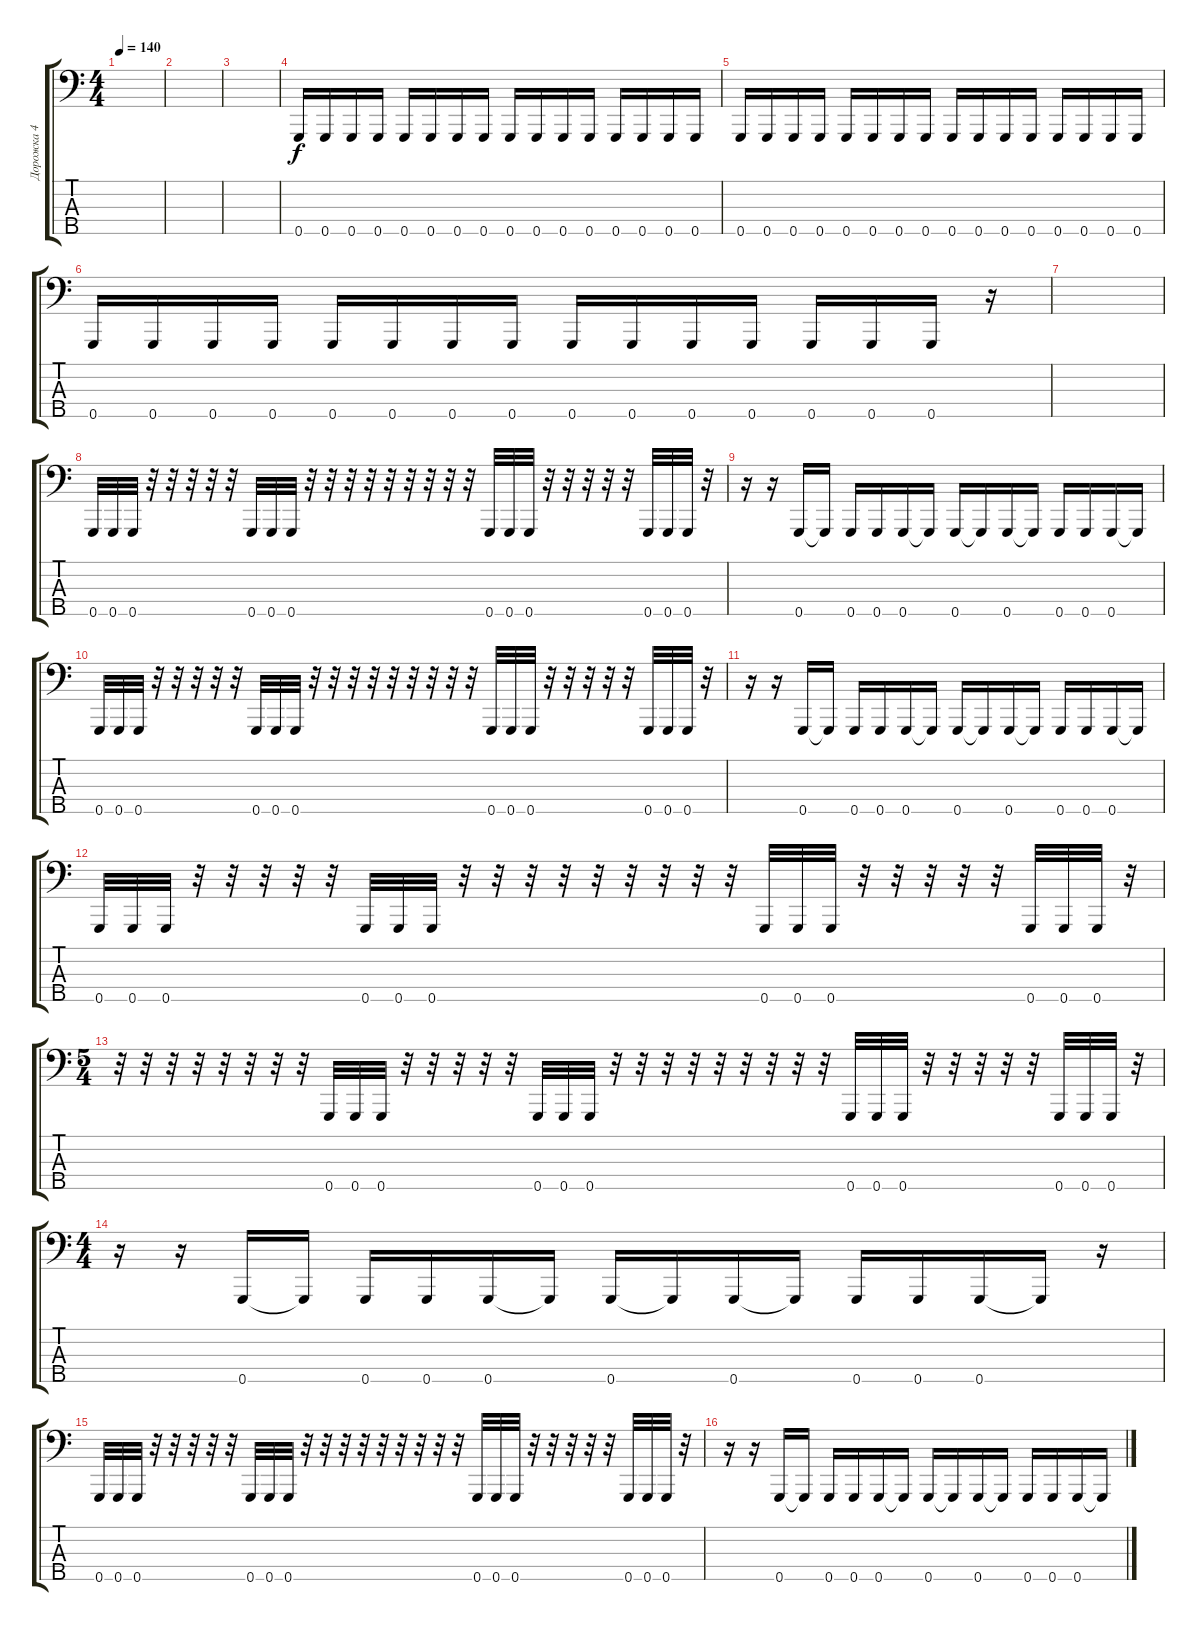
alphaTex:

\track ("Дорожка 4" "Дорожка 4") {instrument electricbassfinger}
\staff {score tabs}
\tuning (Ab2 Eb2 Bb1 F1 G0) {hide}
\ts (4 4)
\tempo 140
\clef f4
\ks c
|
|
|
0.5.16 0.5.16 0.5.16 0.5.16 0.5.16 0.5.16 0.5.16 0.5.16 0.5.16 0.5.16 0.5.16 0.5.16 0.5.16 0.5.16 0.5.16 0.5.16 |
0.5.16 0.5.16 0.5.16 0.5.16 0.5.16 0.5.16 0.5.16 0.5.16 0.5.16 0.5.16 0.5.16 0.5.16 0.5.16 0.5.16 0.5.16 0.5.16 |
0.5.16 0.5.16 0.5.16 0.5.16 0.5.16 0.5.16 0.5.16 0.5.16 0.5.16 0.5.16 0.5.16 0.5.16 0.5.16 0.5.16 0.5.16 r.16 |
|
0.5.32 0.5.32 0.5.32 r.32 r.32 r.32 r.32 r.32 0.5.32 0.5.32 0.5.32 r.32 r.32 r.32 r.32 r.32 r.32 r.32 r.32 r.32 0.5.32 0.5.32 0.5.32 r.32 r.32 r.32 r.32 r.32 0.5.32 0.5.32 0.5.32 r.32 |
r.16 r.16 0.5.16 0.5{t}.16 0.5.16 0.5.16 0.5.16 0.5{t}.16 0.5.16 0.5{t}.16 0.5.16 0.5{t}.16 0.5.16 0.5.16 0.5.16 0.5{t}.16 |
0.5.32 0.5.32 0.5.32 r.32 r.32 r.32 r.32 r.32 0.5.32 0.5.32 0.5.32 r.32 r.32 r.32 r.32 r.32 r.32 r.32 r.32 r.32 0.5.32 0.5.32 0.5.32 r.32 r.32 r.32 r.32 r.32 0.5.32 0.5.32 0.5.32 r.32 |
r.16 r.16 0.5.16 0.5{t}.16 0.5.16 0.5.16 0.5.16 0.5{t}.16 0.5.16 0.5{t}.16 0.5.16 0.5{t}.16 0.5.16 0.5.16 0.5.16 0.5{t}.16 |
0.5.32 0.5.32 0.5.32 r.32 r.32 r.32 r.32 r.32 0.5.32 0.5.32 0.5.32 r.32 r.32 r.32 r.32 r.32 r.32 r.32 r.32 r.32 0.5.32 0.5.32 0.5.32 r.32 r.32 r.32 r.32 r.32 0.5.32 0.5.32 0.5.32 r.32 |
\ts (5 4)
r.32 r.32 r.32 r.32 r.32 r.32 r.32 r.32 0.5.32 0.5.32 0.5.32 r.32 r.32 r.32 r.32 r.32 0.5.32 0.5.32 0.5.32 r.32 r.32 r.32 r.32 r.32 r.32 r.32 r.32 r.32 0.5.32 0.5.32 0.5.32 r.32 r.32 r.32 r.32 r.32 0.5.32 0.5.32 0.5.32 r.32 |
\ts (4 4)
r.16 r.16 0.5.16 0.5{t}.16 0.5.16 0.5.16 0.5.16 0.5{t}.16 0.5.16 0.5{t}.16 0.5.16 0.5{t}.16 0.5.16 0.5.16 0.5.16 0.5{t}.16 r.16 |
0.5.32 0.5.32 0.5.32 r.32 r.32 r.32 r.32 r.32 0.5.32 0.5.32 0.5.32 r.32 r.32 r.32 r.32 r.32 r.32 r.32 r.32 r.32 0.5.32 0.5.32 0.5.32 r.32 r.32 r.32 r.32 r.32 0.5.32 0.5.32 0.5.32 r.32 |
r.16 r.16 0.5.16 0.5{t}.16 0.5.16 0.5.16 0.5.16 0.5{t}.16 0.5.16 0.5{t}.16 0.5.16 0.5{t}.16 0.5.16 0.5.16 0.5.16 0.5{t}.16
